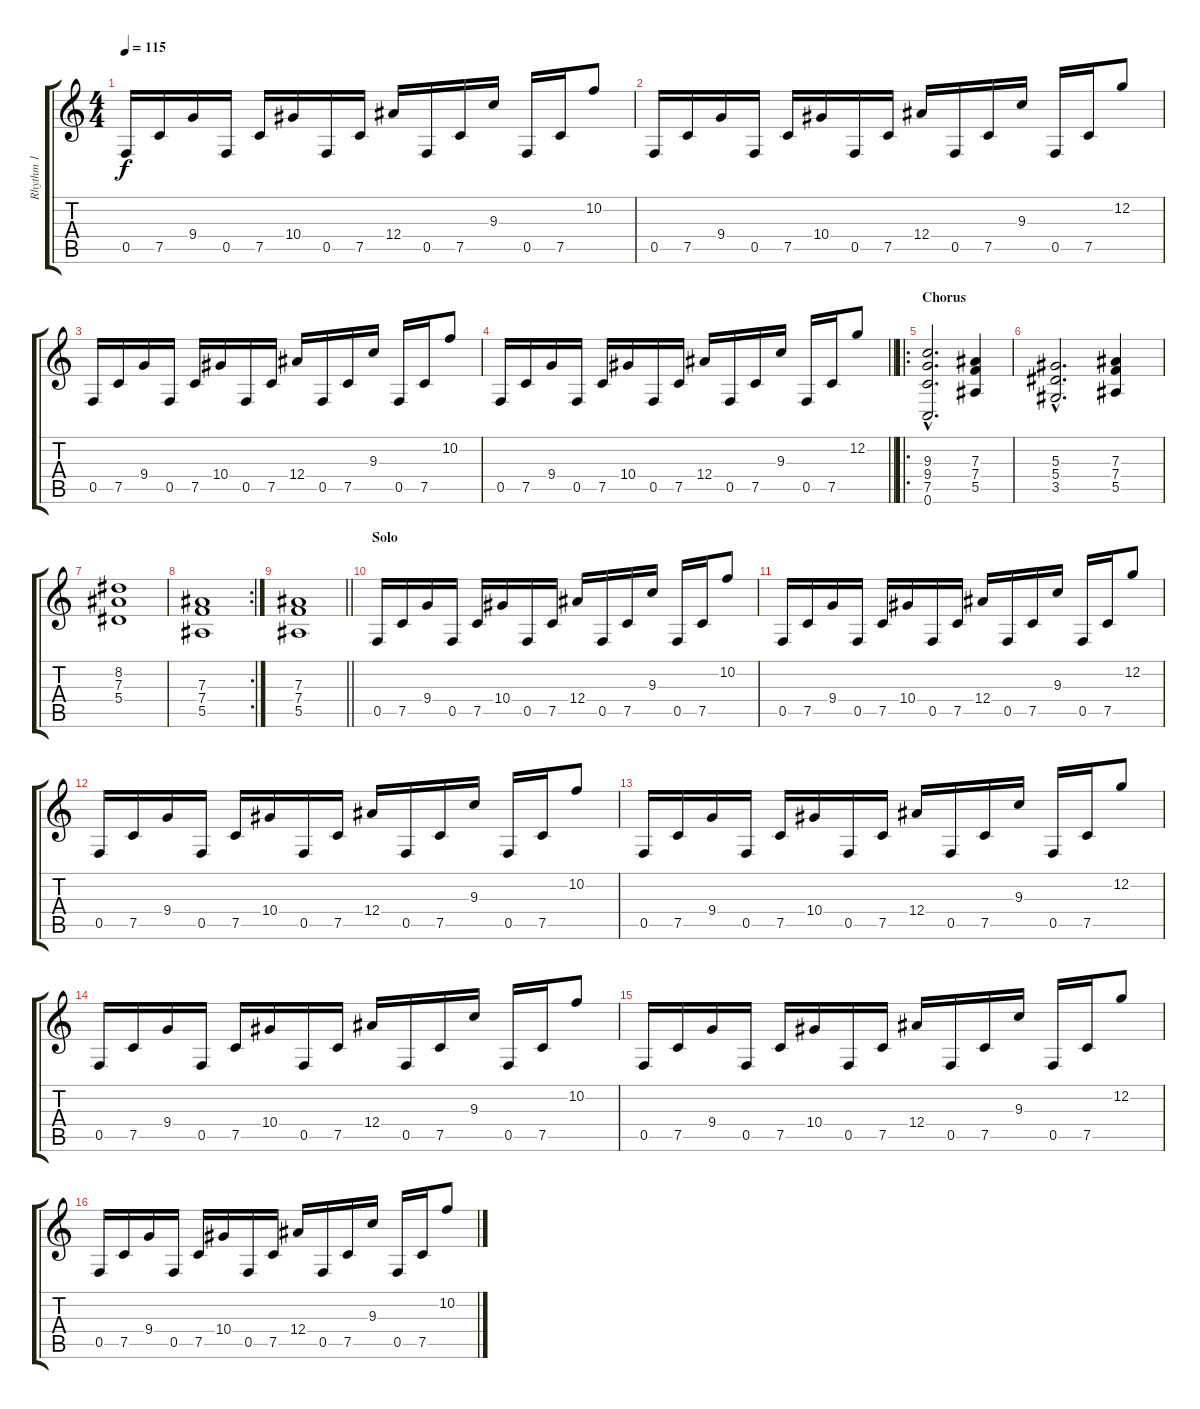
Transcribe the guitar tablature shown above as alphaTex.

\track ("Rhythm 1" "Rhythm 1") {instrument distortionguitar}
\staff {score tabs}
\tuning (C4 G3 Eb3 Bb2 F2 C2) {hide}
\ts (4 4)
\tempo 115
\clef g2
\ks c
0.5.16{dy f} 7.5.16 9.4.16 0.5.16 7.5.16 10.4.16 0.5.16 7.5.16 12.4.16 0.5.16 7.5.16 9.3.16 0.5.16 7.5.16 10.2.8 |
0.5.16 7.5.16 9.4.16 0.5.16 7.5.16 10.4.16 0.5.16 7.5.16 12.4.16 0.5.16 7.5.16 9.3.16 0.5.16 7.5.16 12.2.8 |
0.5.16 7.5.16 9.4.16 0.5.16 7.5.16 10.4.16 0.5.16 7.5.16 12.4.16 0.5.16 7.5.16 9.3.16 0.5.16 7.5.16 10.2.8 |
\barLineRight lightlight
0.5.16 7.5.16 9.4.16 0.5.16 7.5.16 10.4.16 0.5.16 7.5.16 12.4.16 0.5.16 7.5.16 9.3.16 0.5.16 7.5.16 12.2.8 |
\ro
\section ("" "Chorus")
(9.3{hac} 9.4{hac} 7.5{hac} 0.6{hac}).2{d} (7.3 7.4 5.5).4 |
(5.3{hac} 5.4{hac} 3.5{hac}).2{d} (7.3 7.4 5.5).4 |
(8.2 7.3 5.4).1 |
\rc 2
(7.3 7.4 5.5).1 |
\barLineRight lightlight
(7.3 7.4 5.5).1 |
\section ("" "Solo")
0.5.16 7.5.16 9.4.16 0.5.16 7.5.16 10.4.16 0.5.16 7.5.16 12.4.16 0.5.16 7.5.16 9.3.16 0.5.16 7.5.16 10.2.8 |
0.5.16 7.5.16 9.4.16 0.5.16 7.5.16 10.4.16 0.5.16 7.5.16 12.4.16 0.5.16 7.5.16 9.3.16 0.5.16 7.5.16 12.2.8 |
0.5.16 7.5.16 9.4.16 0.5.16 7.5.16 10.4.16 0.5.16 7.5.16 12.4.16 0.5.16 7.5.16 9.3.16 0.5.16 7.5.16 10.2.8 |
0.5.16 7.5.16 9.4.16 0.5.16 7.5.16 10.4.16 0.5.16 7.5.16 12.4.16 0.5.16 7.5.16 9.3.16 0.5.16 7.5.16 12.2.8 |
0.5.16 7.5.16 9.4.16 0.5.16 7.5.16 10.4.16 0.5.16 7.5.16 12.4.16 0.5.16 7.5.16 9.3.16 0.5.16 7.5.16 10.2.8 |
0.5.16 7.5.16 9.4.16 0.5.16 7.5.16 10.4.16 0.5.16 7.5.16 12.4.16 0.5.16 7.5.16 9.3.16 0.5.16 7.5.16 12.2.8 |
0.5.16 7.5.16 9.4.16 0.5.16 7.5.16 10.4.16 0.5.16 7.5.16 12.4.16 0.5.16 7.5.16 9.3.16 0.5.16 7.5.16 10.2.8
